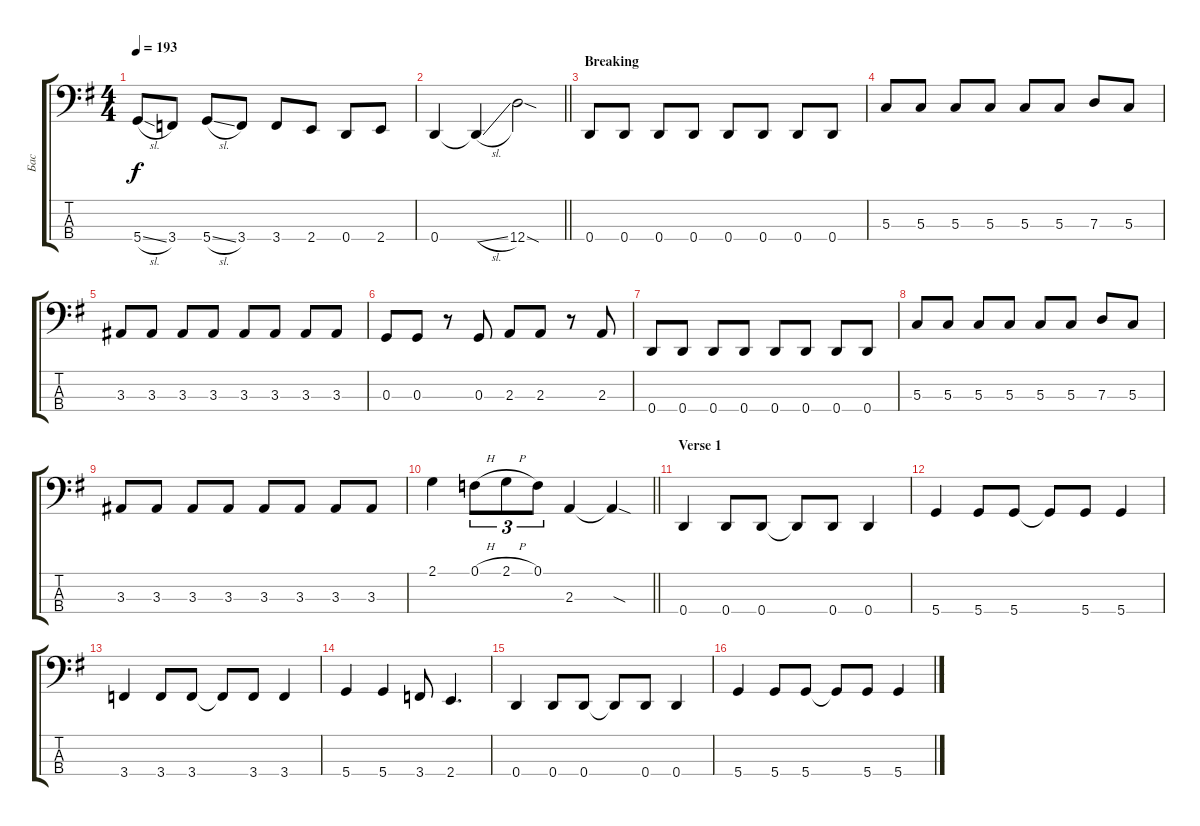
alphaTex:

\track ("Бас" "Бас") {instrument electricbassfinger}
\staff {score tabs}
\tuning (F2 C2 G1 D1) {hide}
\ts (4 4)
\tempo 193
\clef f4
\ks eminor
5.4{sl}.8{dy f} 3.4.8 5.4{sl}.8 3.4.8 3.4.8 2.4.8 0.4.8 2.4.8 |
\barLineRight lightlight
0.4.4 0.4{sl t}.4 12.4{sod}.2 |
\section ("" "Breaking")
0.4.8 0.4.8 0.4.8 0.4.8 0.4.8 0.4.8 0.4.8 0.4.8 |
5.3.8 5.3.8 5.3.8 5.3.8 5.3.8 5.3.8 7.3.8 5.3.8 |
3.3.8 3.3.8 3.3.8 3.3.8 3.3.8 3.3.8 3.3.8 3.3.8 |
0.3.8 0.3.8 r.8 0.3.8 2.3.8 2.3.8 r.8 2.3.8 |
0.4.8 0.4.8 0.4.8 0.4.8 0.4.8 0.4.8 0.4.8 0.4.8 |
5.3.8 5.3.8 5.3.8 5.3.8 5.3.8 5.3.8 7.3.8 5.3.8 |
3.3.8 3.3.8 3.3.8 3.3.8 3.3.8 3.3.8 3.3.8 3.3.8 |
\barLineRight lightlight
2.1.4 0.1{h}.8{tu (3 2)} 2.1{h}.8{tu (3 2)} 0.1.8{tu (3 2)} 2.3.4 2.3{sod t}.4 |
\section ("" "Verse 1")
0.4.4 0.4.8 0.4.8 0.4{t}.8 0.4.8 0.4.4 |
5.4.4 5.4.8 5.4.8 5.4{t}.8 5.4.8 5.4.4 |
3.4.4 3.4.8 3.4.8 3.4{t}.8 3.4.8 3.4.4 |
5.4.4 5.4.4 3.4.8 2.4.4{d} |
0.4.4 0.4.8 0.4.8 0.4{t}.8 0.4.8 0.4.4 |
5.4.4 5.4.8 5.4.8 5.4{t}.8 5.4.8 5.4.4
